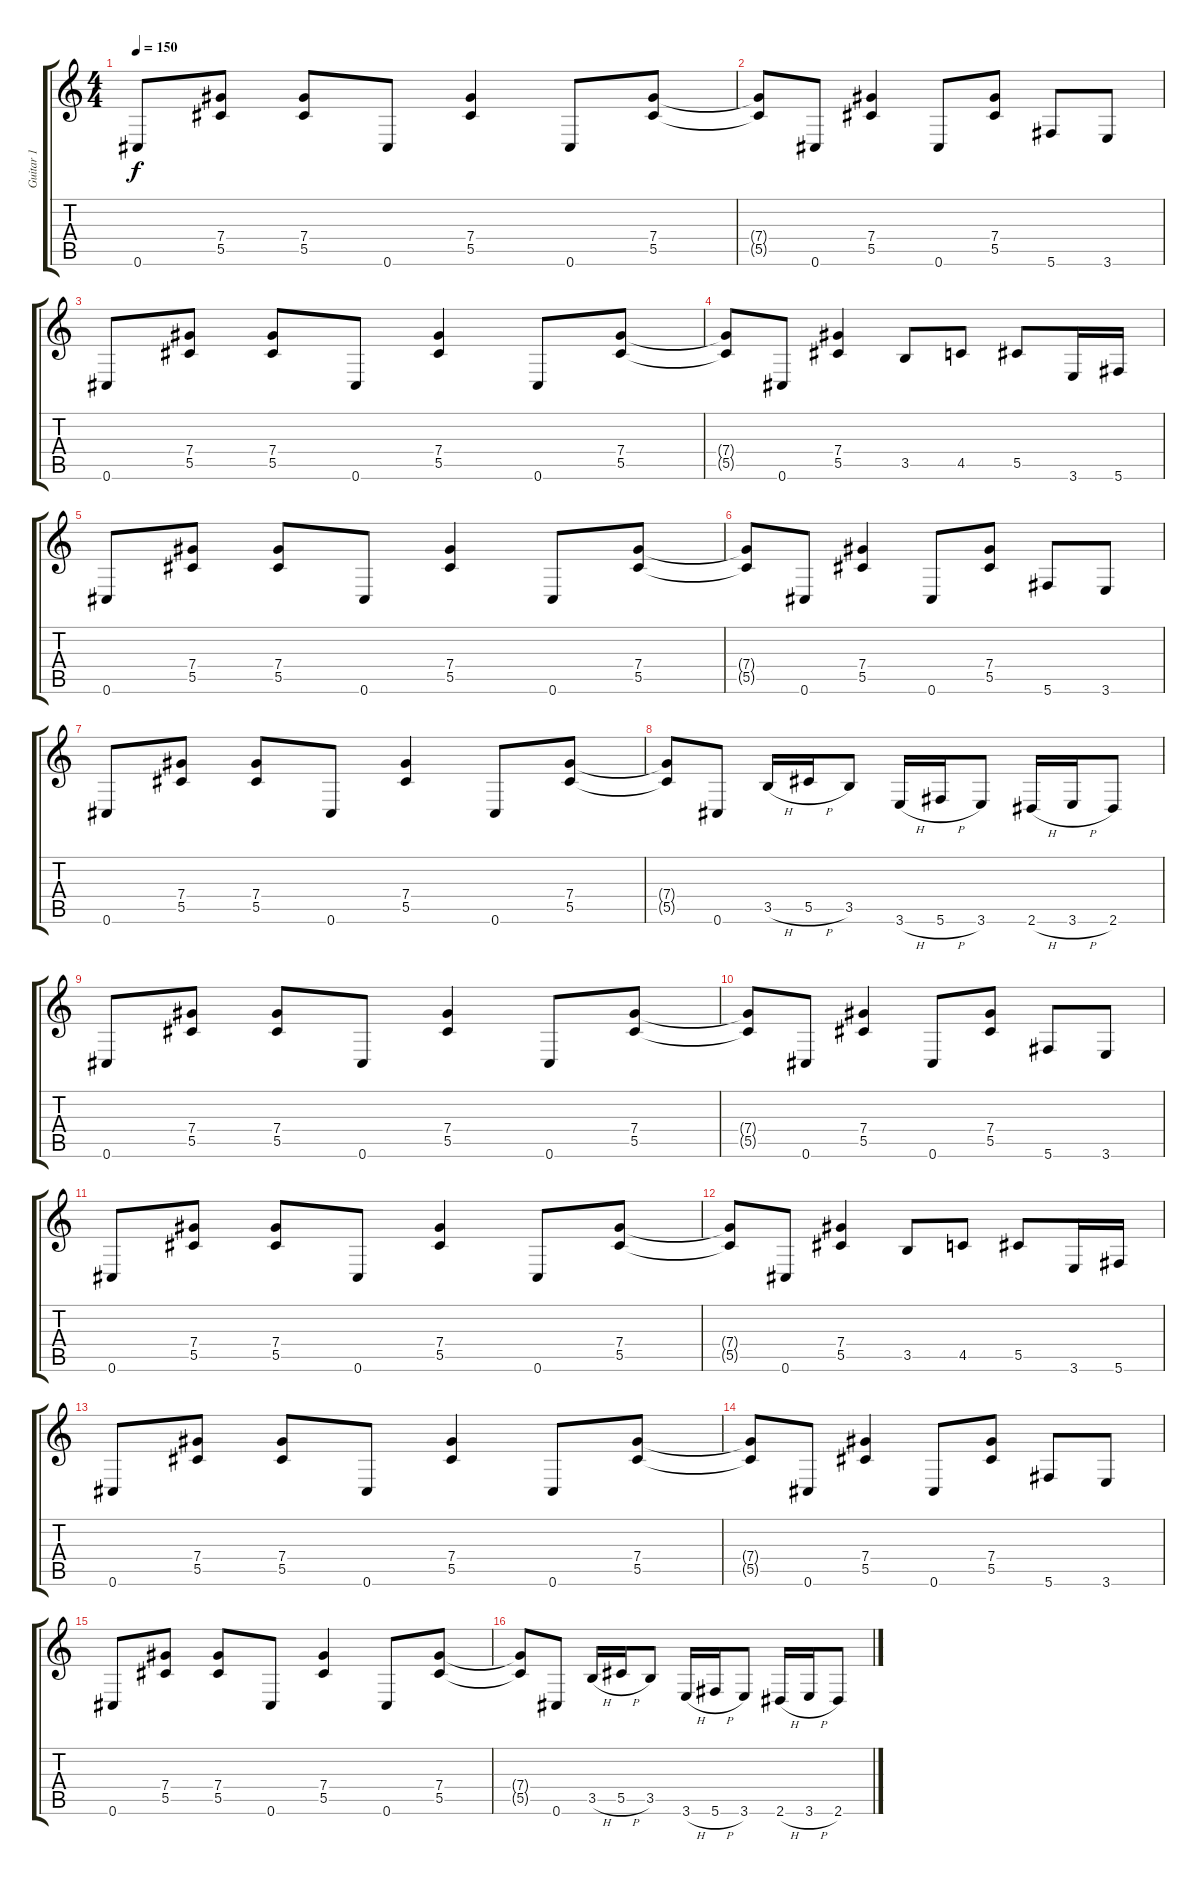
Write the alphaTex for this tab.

\track ("Guitar 1" "Guitar 1") {instrument overdrivenguitar}
\staff {score tabs}
\tuning (Eb4 Bb3 Gb3 Db3 Ab2 Db2) {hide}
\ts (4 4)
\tempo 150
\clef g2
\ks c
0.6.8{dy f instrument overdrivenguitar} (7.4 5.5).8 (7.4 5.5).8 0.6.8 (7.4 5.5).4 0.6.8 (7.4 5.5).8 |
(7.4{t} 5.5{t}).8 0.6.8 (7.4 5.5).4 0.6.8 (7.4 5.5).8 5.6.8 3.6.8 |
0.6.8 (7.4 5.5).8 (7.4 5.5).8 0.6.8 (7.4 5.5).4 0.6.8 (7.4 5.5).8 |
(7.4{t} 5.5{t}).8 0.6.8 (7.4 5.5).4 3.5.8 4.5.8 5.5.8 3.6.16 5.6.16 |
0.6.8 (7.4 5.5).8 (7.4 5.5).8 0.6.8 (7.4 5.5).4 0.6.8 (7.4 5.5).8 |
(7.4{t} 5.5{t}).8 0.6.8 (7.4 5.5).4 0.6.8 (7.4 5.5).8 5.6.8 3.6.8 |
0.6.8 (7.4 5.5).8 (7.4 5.5).8 0.6.8 (7.4 5.5).4 0.6.8 (7.4 5.5).8 |
(7.4{t} 5.5{t}).8 0.6.8 3.5{h}.16 5.5{h}.16 3.5.8 3.6{h}.16 5.6{h}.16 3.6.8 2.6{h}.16 3.6{h}.16 2.6.8 |
0.6.8 (7.4 5.5).8 (7.4 5.5).8 0.6.8 (7.4 5.5).4 0.6.8 (7.4 5.5).8 |
(7.4{t} 5.5{t}).8 0.6.8 (7.4 5.5).4 0.6.8 (7.4 5.5).8 5.6.8 3.6.8 |
0.6.8 (7.4 5.5).8 (7.4 5.5).8 0.6.8 (7.4 5.5).4 0.6.8 (7.4 5.5).8 |
(7.4{t} 5.5{t}).8 0.6.8 (7.4 5.5).4 3.5.8 4.5.8 5.5.8 3.6.16 5.6.16 |
0.6.8 (7.4 5.5).8 (7.4 5.5).8 0.6.8 (7.4 5.5).4 0.6.8 (7.4 5.5).8 |
(7.4{t} 5.5{t}).8 0.6.8 (7.4 5.5).4 0.6.8 (7.4 5.5).8 5.6.8 3.6.8 |
0.6.8 (7.4 5.5).8 (7.4 5.5).8 0.6.8 (7.4 5.5).4 0.6.8 (7.4 5.5).8 |
(7.4{t} 5.5{t}).8 0.6.8 3.5{h}.16 5.5{h}.16 3.5.8 3.6{h}.16 5.6{h}.16 3.6.8 2.6{h}.16 3.6{h}.16 2.6.8
